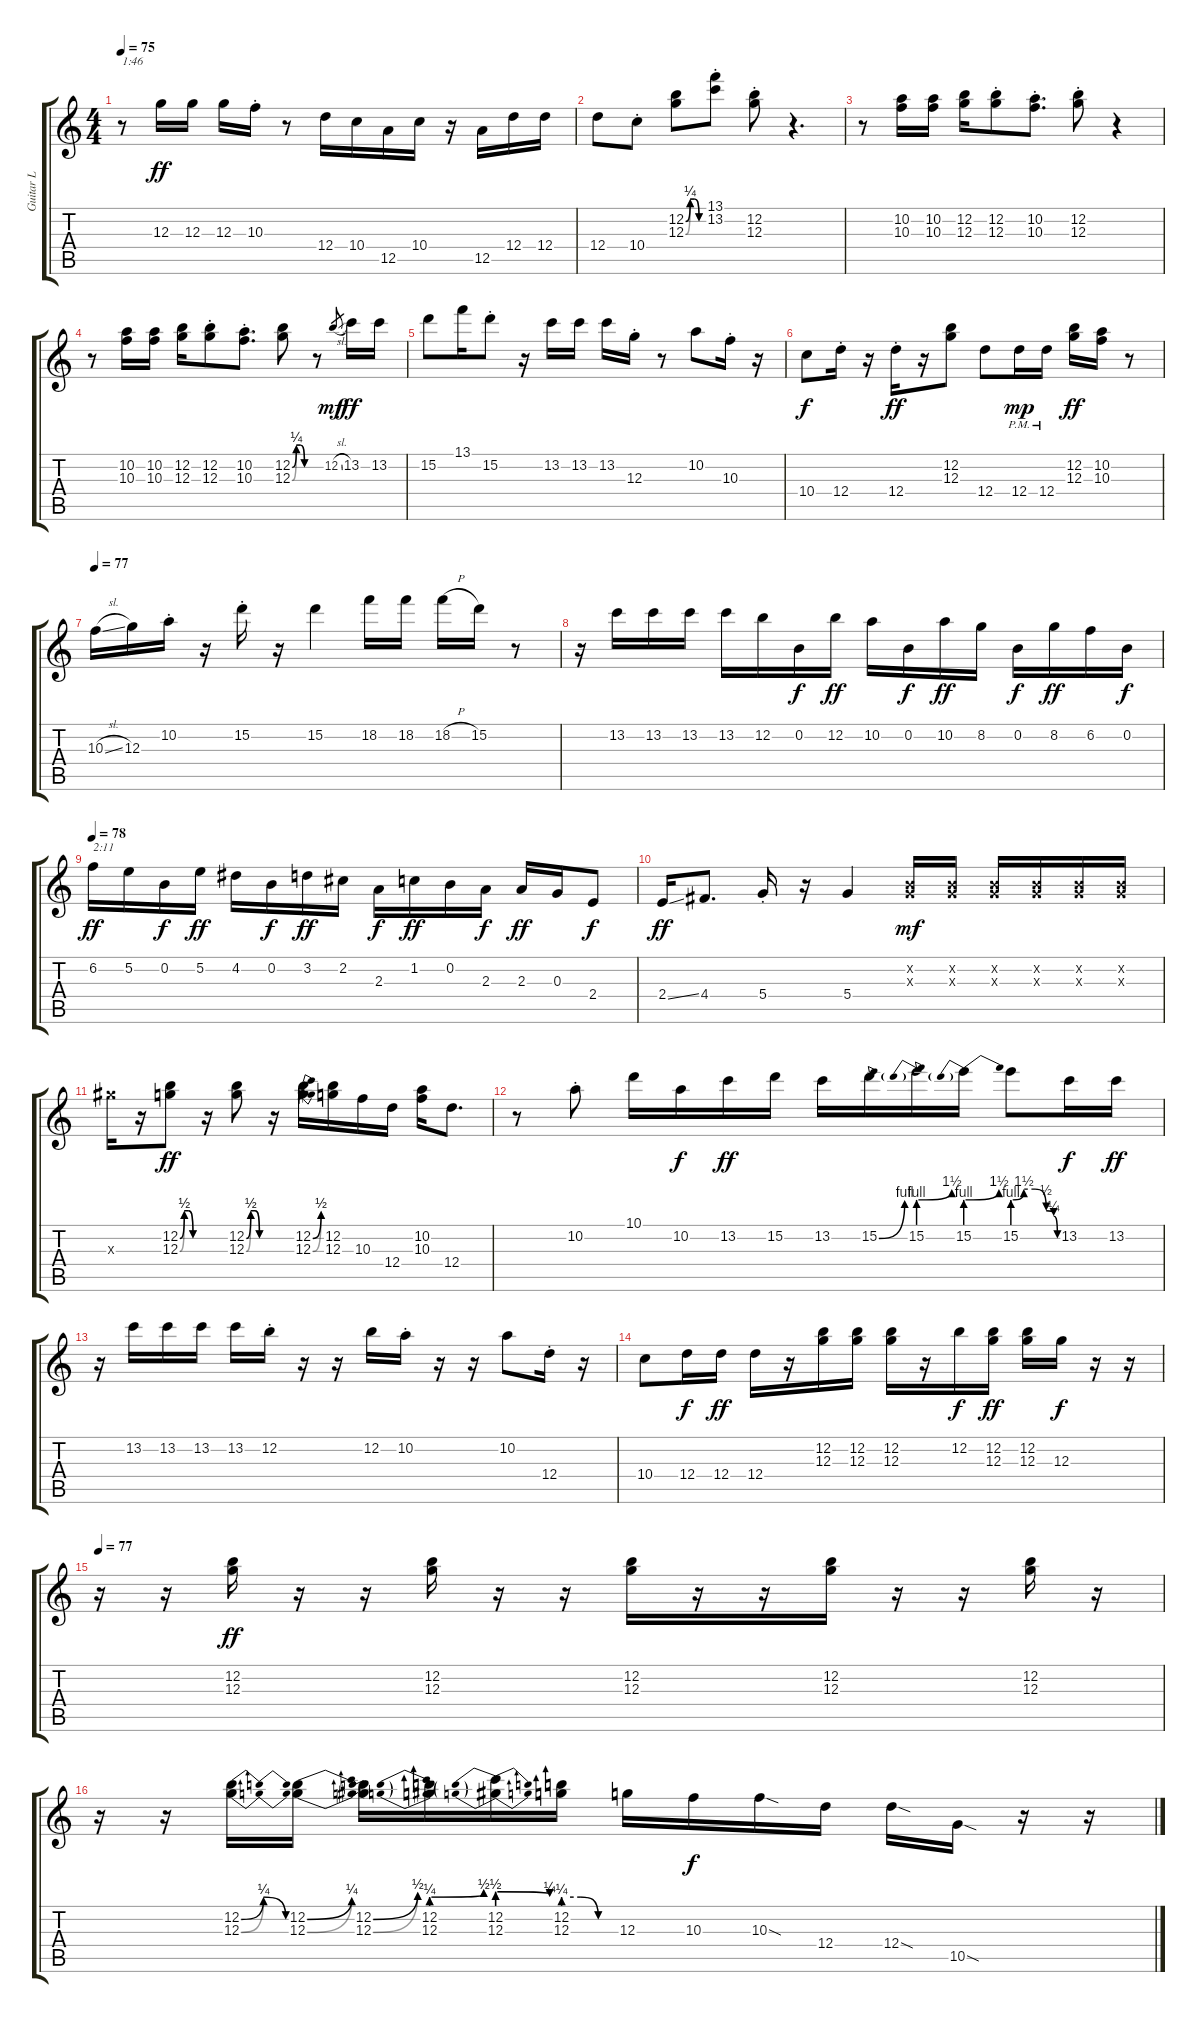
\track ("Guitar L" "Guitar L") {instrument overdrivenguitar}
\staff {score tabs}
\tuning (E4 B3 G3 D3 A2 E2) {hide}
\ts (4 4)
\tempo 75
\clef g2
\ks c
r.8{txt "1:46" dy ff} 12.3.16 12.3.16 12.3.16 10.3{st}.16 r.8 12.4.16 10.4.16 12.5.16 10.4.16 r.16 12.5.16 12.4.16 12.4.16 |
12.4.8 10.4{st}.8 (12.2{be (custom 0 0 15 1 30 1 45 0 60 0)} 12.3{be (custom 0 0 15 1 30 1 45 0 60 0)}).8 (13.1{st} 13.2{st}).8 (12.2{st} 12.3{st}).8 r.4{d} |
r.8 (10.2 10.3).16 (10.2 10.3).16 (12.2 12.3).16 (12.2{st} 12.3{st}).8 (10.2{st} 10.3{st}).8{d} (12.2{st} 12.3{st}).8 r.4 |
r.8 (10.2 10.3).16 (10.2 10.3).16 (12.2 12.3).16 (12.2{st} 12.3{st}).8 (10.2{st} 10.3{st}).8{d} (12.2{be (custom 0 0 15 1 30 1 45 0 60 0)} 12.3{be (custom 0 0 15 1 30 1 45 0 60 0)}).8 r.8 12.2{sl}.8{gr dy mf} 13.2.16{dy ff} 13.2.16 |
15.2.8 13.1.16 15.2{st}.8 r.16 13.2.16 13.2.16 13.2.16 12.3{st}.16 r.8 10.2.8 10.3{st}.16 r.16 |
10.4.8{dy f} 12.4{st}.16 r.16 12.4{st}.16{dy ff} r.16 (12.2 12.3).8 12.4.8 12.4{pm}.16{dy mp} 12.4{pm}.16 (12.2 12.3).16{dy ff} (10.2 10.3).16 r.8 |
\tempo 77
10.3{sl}.16 12.3.16 10.2{st}.16 r.16 15.2{st}.16 r.16 15.2.4 18.2.16 18.2.16 18.2{h}.16 15.2.16 r.8 |
r.16 13.2.16 13.2.16 13.2.16 13.2.16 12.2.16 0.2.16{dy f} 12.2.16{dy ff} 10.2.16 0.2.16{dy f} 10.2.16{dy ff} 8.2.16 0.2.16{dy f} 8.2.16{dy ff} 6.2.16 0.2.16{dy f} |
\tempo 78
6.2.16{txt "2:11" dy ff} 5.2.16 0.2.16{dy f} 5.2.16{dy ff} 4.2.16 0.2.16{dy f} 3.2.16{dy ff} 2.2.16 2.3.16{dy f} 1.2.16{dy ff} 0.2.16 2.3.16{dy f} 2.3.16{dy ff} 0.3.16 2.4.8{dy f} |
2.4{ss}.16{dy ff} 4.4.8{d} 5.4{st}.16 r.16 5.4.4 (0.2{x} 0.3{x}).16{dy mf} (0.2{x} 0.3{x}).16 (0.2{x} 0.3{x}).16 (0.2{x} 0.3{x}).16 (0.2{x} 0.3{x}).16 (0.2{x} 0.3{x}).16 |
13.3{x}.16 r.16 (12.2{be (custom 0 0 15 2 30 2 45 0 60 0)} 12.3{be (custom 0 0 15 2 30 2 45 0 60 0)}).8{dy ff} r.16 (12.2{be (custom 0 0 15 2 30 2 45 0 60 0)} 12.3{be (custom 0 0 15 2 30 2 45 0 60 0)}).8 r.16 (12.2{be (bend 0 0 60 2)} 12.3{be (bend 0 0 60 2)}).16 (12.2 12.3).16 10.3.16 12.4.16 (10.2 10.3).16 12.4.8{d} |
r.8 10.2{st}.8 10.1.16 10.2.16{dy f} 13.2.16{dy ff} 15.2.16 13.2.16 15.2{be (bend 0 0 60 4)}.16 15.2{be (prebendbend 0 4 60 6)}.16 15.2{be (prebendbend 0 4 60 6)}.16 15.2{be (custom 0 4 15 6 30 6 45 2 55 1 60 0)}.8 13.2.16{dy f} 13.2.16{dy ff} |
r.16 13.2.16 13.2.16 13.2.16 13.2.16 12.2{st}.16 r.16 r.16 12.2.16 10.2{st}.16 r.16 r.16 10.2.8 12.4{st}.16 r.16 |
10.4.8 12.4.16{dy f} 12.4.16{dy ff} 12.4.16 r.16 (12.2 12.3).16 (12.2 12.3).16 (12.2 12.3).16 r.16 12.2.16{dy f} (12.2 12.3).16{dy ff} (12.2 12.3).16 12.3.16{dy f} r.16 r.16 |
\tempo 77
r.16 r.16 (12.2 12.3).16{dy ff} r.16 r.16 (12.2 12.3).16 r.16 r.16 (12.2 12.3).16 r.16 r.16 (12.2 12.3).16 r.16 r.16 (12.2 12.3).16 r.16 |
r.16 r.16 (12.2{be (bendrelease 0 0 30 1 30 1 60 0)} 12.3{be (bendrelease 0 0 30 1 30 1 60 0)}).16 (12.2{be (bend 0 0 60 1)} 12.3{be (bend 0 0 60 1)}).16 (12.2{be (bend 0 0 60 2)} 12.3{be (bend 0 0 60 2)}).16 (12.2{be (prebendbend 0 1 60 2)} 12.3{be (prebendbend 0 1 60 2)}).16 (12.2{be (prebendrelease 0 2 60 1)} 12.3{be (prebendrelease 0 2 60 1)}).16 (12.2{be (custom 0 1 20 1 40 0 60 0)} 12.3{be (custom 0 1 20 1 40 0 60 0)}).16 12.3.16 10.3.16{dy f} 10.3{sod}.16 12.4.16 12.4{sod}.16 10.5{sod}.16 r.16 r.16
